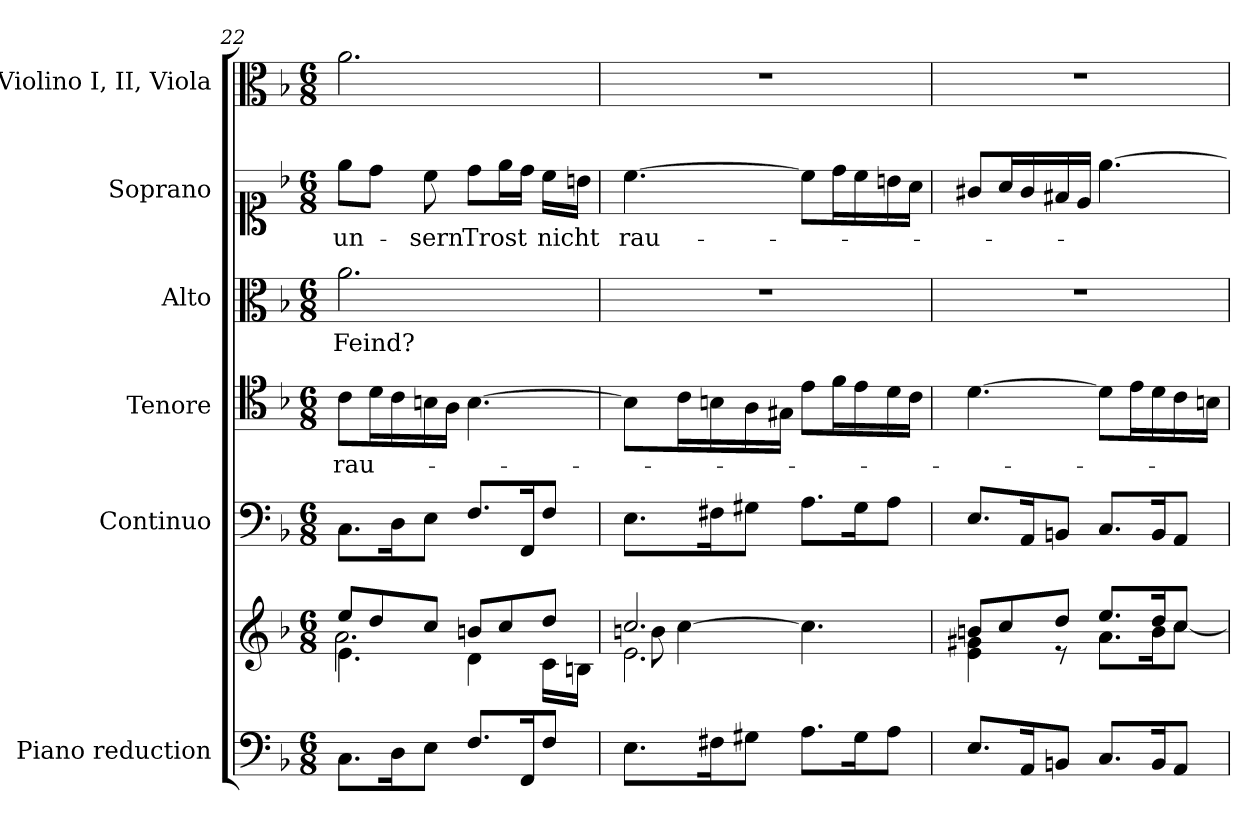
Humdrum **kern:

**kern	**kern	**kern	**kern	**text	**kern	**text	**kern	**text	**kern
*part6	*part6	*part5	*part4	*part4	*part3	*part3	*part2	*part2	*part1
*staff7	*staff6	*staff5	*staff4	*staff4	*staff3	*staff3	*staff2	*staff2	*staff1
*I"Piano reduction	*	*I"Continuo	*I"Tenore	*	*I"Alto	*	*I"Soprano	*	*I"Violino I, II, Viola
*I'Pno	*	*	*	*	*	*	*	*	*I'Vln
*clefF4	*clefG2	*clefF4	*clefC4	*	*clefC3	*	*clefC1	*	*clefC3
*k[b-]	*k[b-]	*k[b-]	*k[b-]	*	*k[b-]	*	*k[b-]	*	*k[b-]
*M6/8	*M6/8	*M6/8	*M6/8	*	*M6/8	*	*M6/8	*	*M6/8
=22	=22	=22	=22	=22	=22	=22	=22	=22	=22
*	*^	*	*	*	*	*	*	*	*
*	*	*^	*	*	*	*	*	*	*	*
!	!	!	!	!	!	!LO:LY:b	!	!LO:LY:b	!	!LO:LY:b	!
8.C\L	8ee/L	4.e\	2.a\	8.C\L	8c\L	rau-	2.a\	Feind?	8ee\L	un-	2.a\
.	8dd/	.	.	.	16d\L	.	.	.	8dd\J	.	.
16D\K	.	.	.	16D\K	16c\	.	.	.	.	.	.
!	!	!	!	!	!	!	!	!	!	!LO:LY:b	!
8E\J	8cc/J	.	.	8E\J	16Bn\	.	.	.	8cc\	-sern	.
.	.	.	.	.	16A\JJ	.	.	.	.	.	.
!	!	!	!	!	!	!	!	!	!	!LO:LY:b	!
8.F/L	8bn/L	4d\	.	8.F/L	[4.B\	.	.	.	8dd\L	Trost	.
.	8cc/	.	.	.	.	.	.	.	16ee\L	.	.
16FF/K	.	.	.	16FF/K	.	.	.	.	16dd\JJ	.	.
!	!	!	!	!	!	!	!	!	!	!LO:LY:b	!
8F/J	8dd/J	16c\LL	.	8F/J	.	.	.	.	16cc\LL	nicht	.
.	.	16Bn\JJ	.	.	.	.	.	.	16bn\JJ	.	.
=23	=23	=23	=23	=23	=23	=23	=23	=23	=23	=23	=23
!	!	!	!	!	!	!	!	!	!	!LO:LY:b	!
8.E\L	2.cc/	2.e\	8bn\	8.E\L	8B\L]	.	2.r	.	[4.cc\	rau-	2.r
.	.	.	[4cc\	.	16c\L	.	.	.	.	.	.
16F#X\K	.	.	.	16F#X\K	16Bn\	.	.	.	.	.	.
8G#X\J	.	.	.	8G#X\J	16A\	.	.	.	.	.	.
.	.	.	.	.	16G#X\JJ	.	.	.	.	.	.
8.A\L	.	.	4.cc\]	8.A\L	8e\L	.	.	.	8cc\L]	.	.
.	.	.	.	.	16f\L	.	.	.	16dd\L	.	.
16G#\K	.	.	.	16G#\K	16e\	.	.	.	16cc\	.	.
8A\J	.	.	.	8A\J	16d\	.	.	.	16bn\	.	.
.	.	.	.	.	16c\JJ	.	.	.	16a\JJ	.	.
*	*	*v	*v	*	*	*	*	*	*	*	*
!!LO:PB:g=z
=24	=24	=24	=24	=24	=24	=24	=24	=24	=24	=24
8.E/L	8bn/L	4e\ 4g#X\	8.E/L	[4.d\	.	2.r	.	8g#X/L	.	2.r
.	8cc/	.	.	.	.	.	.	16a/L	.	.
16AA/K	.	.	16AA/K	.	.	.	.	16g#/	.	.
8BBn/J	8dd/J	8r	8BBn/J	.	.	.	.	16f#X/	.	.
.	.	.	.	.	.	.	.	16e/JJ	.	.
8.C/L	8.ee/L	8.a\L	8.C/L	8d\L]	.	.	.	[4.ee\	.	.
.	.	.	.	16e\L	.	.	.	.	.	.
16BB/K	16dd/K	16b\K	16BB/K	16d\	.	.	.	.	.	.
8AA/J	8cc/J	[8cc\J	8AA/J	16c\	.	.	.	.	.	.
.	.	.	.	16Bn\JJ	.	.	.	.	.	.
*	*v	*v	*	*	*	*	*	*	*	*
=	=	=	=	=	=	=	=	=	=
*-	*-	*-	*-	*-	*-	*-	*-	*-	*-
